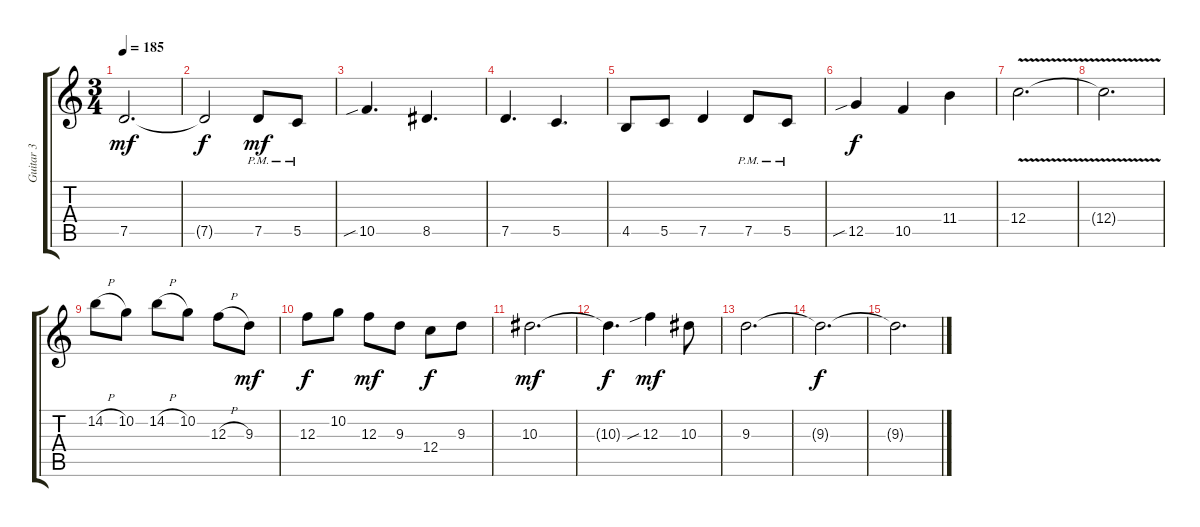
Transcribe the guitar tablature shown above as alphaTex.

\track ("Guitar 3" "Guitar 3") {instrument overdrivenguitar}
\staff {score tabs}
\tuning (D4 A3 F3 C3 G2 C2) {hide}
\ts (3 4)
\tempo 185
\clef g2
\ks c
7.5.2{d dy mf} |
7.5{t}.2{dy f} 7.5{pm}.8{dy mf} 5.5{pm}.8 |
10.5{sib}.4{d} 8.5.4{d} |
7.5.4{d} 5.5.4{d} |
4.5.8 5.5.8 7.5.4 7.5{pm}.8 5.5{pm}.8 |
12.5{sib}.4{dy f} 10.5.4 11.4.4 |
12.4{v}.2{d} |
12.4{t}.2{d} |
14.2{h}.8 10.2.8 14.2{h}.8 10.2.8 12.3{h}.8 9.3.8{dy mf} |
12.3.8{dy f} 10.2.8 12.3.8{dy mf} 9.3.8 12.4.8{dy f} 9.3.8 |
10.3.2{d dy mf} |
10.3{t}.4{d dy f} 12.3{sib}.4{dy mf} 10.3.8 |
9.3.2{d} |
9.3{t}.2{d dy f} |
9.3{t}.2{d}
